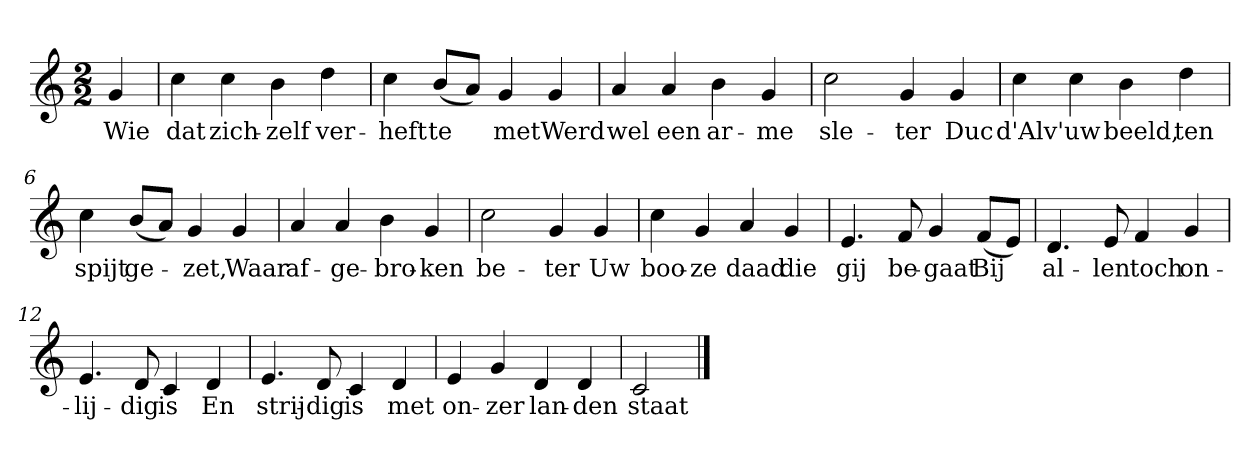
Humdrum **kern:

**kern	**text
*part1	*part1
*staff1	*staff1
*clefG2	*
*k[]	*
*C:	*
*M2/2	*
*MM120	*
=	=
4g	Wie
=1	=1
4cc	dat
4cc	zich-
4b	-zelf
4dd	ver-
=2	=2
4cc	-heft
(8b/L	te
8a/J)	.
4g	met
4g	Werd
=3	=3
4a	wel
4a	een
4b	ar-
4g	-me
=4	=4
2cc	sle-
4g	-ter
4g	Duc
=5	=5
4cc	d'Alv'
4cc	uw
4b	beeld,
4dd	ten
=6	=6
4cc	spijt
(8b/L	ge-
8a/J)	.
4g	-zet,
4g	Waar
=7	=7
4a	af-
4a	-ge-
4b	-bro-
4g	-ken
=8	=8
2cc	be-
4g	-ter
4g	Uw
=9	=9
4cc	boo-
4g	-ze
4a	daad
4g	die
=10	=10
4.e	gij
8f	be-
4g	-gaat
(8f/L	Bij
8e/J)	.
=11	=11
4.d	al-
8e	-len
4f	toch
4g	on-
=12	=12
4.e	-lij-
8d	-dig
4c	is
4d	En
=13	=13
4.e	strij-
8d	-dig
4c	is
4d	met
=14	=14
4e	on-
4g	-zer
4d	lan-
4d	-den
=15	=15
2c	staat
==	==
*-	*-
